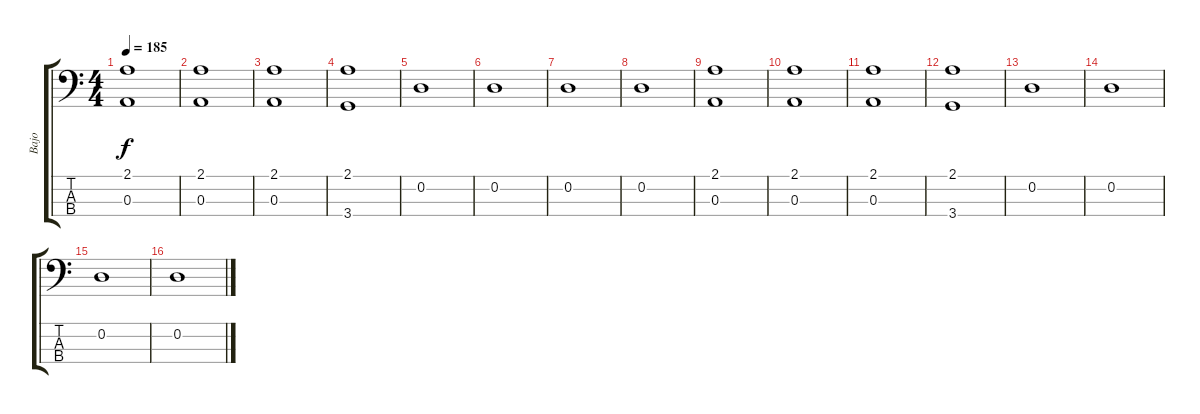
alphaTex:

\track ("Bajo" "Bajo") {instrument electricbasspick}
\staff {score tabs}
\tuning (G2 D2 A1 E1) {hide}
\ts (4 4)
\tempo 185
\clef f4
\ks c
(2.1 0.3).1{dy f} |
(2.1 0.3).1 |
(2.1 0.3).1 |
(2.1 3.4).1 |
0.2.1 |
0.2.1 |
0.2.1 |
0.2.1 |
(2.1 0.3).1 |
(2.1 0.3).1 |
(2.1 0.3).1 |
(2.1 3.4).1 |
0.2.1 |
0.2.1 |
0.2.1 |
0.2.1
